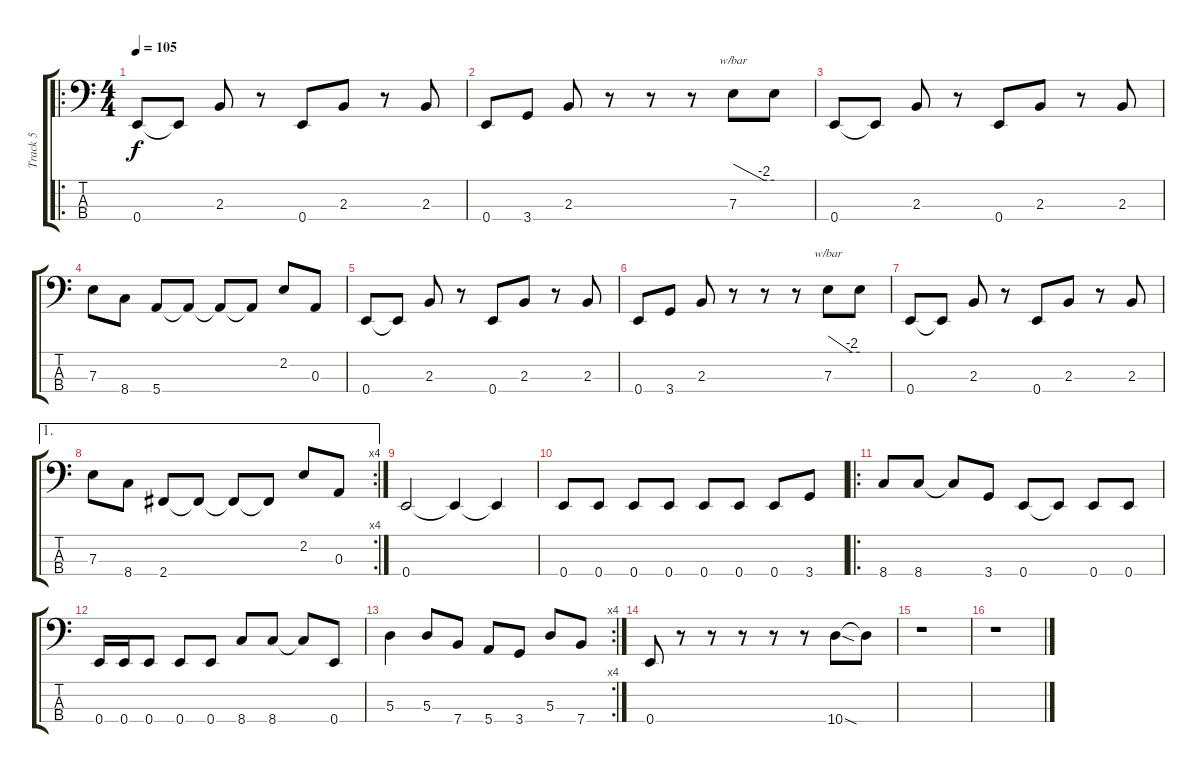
\track ("Track 5" "Track 5") {instrument acousticguitarnylon}
\staff {score tabs}
\tuning (G2 D2 A1 E1) {hide}
\ro
\ts (4 4)
\tempo 105
\clef f4
\ks c
0.4.8{dy f} 0.4{t}.8 2.3.8 r.8 0.4.8 2.3.8 r.8 2.3.8 |
0.4.8 3.4.8 2.3.8 r.8 r.8 r.8 7.3.8{tbe (custom default 0 0 45 -8 60 -8)} 7.3{t}.8 |
0.4.8 0.4{t}.8 2.3.8 r.8 0.4.8 2.3.8 r.8 2.3.8 |
7.3.8 8.4.8 5.4.8 5.4{t}.8 5.4{t}.8 5.4{t}.8 2.2.8 0.3.8 |
0.4.8 0.4{t}.8 2.3.8 r.8 0.4.8 2.3.8 r.8 2.3.8 |
0.4.8 3.4.8 2.3.8 r.8 r.8 r.8 7.3.8{tbe (custom default 0 0 45 -8 60 -8)} 7.3{t}.8 |
0.4.8 0.4{t}.8 2.3.8 r.8 0.4.8 2.3.8 r.8 2.3.8 |
\ae 1
\rc 4
7.3.8 8.4.8 2.4.8 2.4{t}.8 2.4{t}.8 2.4{t}.8 2.2.8 0.3.8 |
0.4.2{volume 5} 0.4{t}.4 0.4{t}.4{volume 16} |
0.4.8 0.4.8 0.4.8 0.4.8 0.4.8 0.4.8 0.4.8 3.4.8 |
\ro
8.4.8 8.4.8 8.4{t}.8 3.4.8 0.4.8 0.4{t}.8 0.4.8 0.4.8 |
0.4.16 0.4.16 0.4.8 0.4.8 0.4.8 8.4.8 8.4.8 8.4{t}.8 0.4.8 |
\rc 4
5.3.4 5.3.8 7.4.8 5.4.8 3.4.8 5.3.8 7.4.8 |
0.4.8 r.8 r.8 r.8 r.8 r.8 10.4{sod}.8 10.4{t}.8 |
r.1 |
r.1
